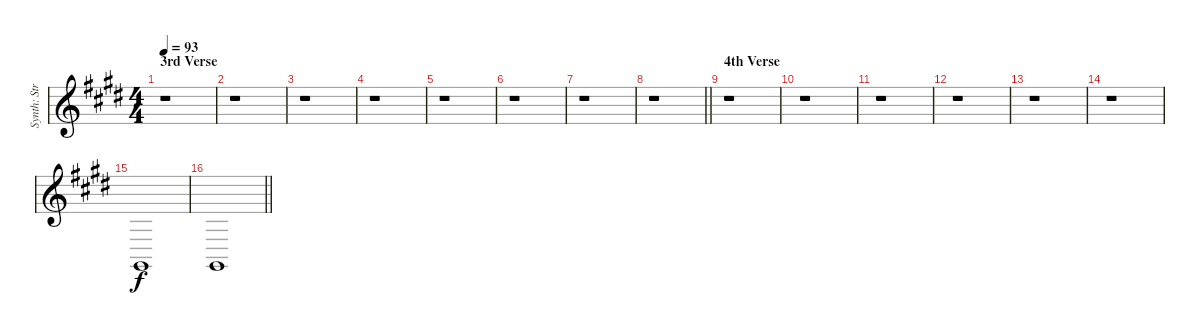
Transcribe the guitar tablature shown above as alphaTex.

\track ("Synth: Strings" "Synth: Str") {instrument stringensemble1}
\staff {score}
\tuning (E4 B3 G3 D3 A2 E2) {hide}
\ts (4 4)
\section ("" "3rd Verse")
\tempo 93
\clef g2
\ks c#minor
r.1{dy f} |
r.1 |
r.1 |
r.1 |
r.1 |
r.1 |
r.1 |
\barLineRight lightlight
r.1 |
\section ("" "4th Verse")
r.1 |
r.1 |
r.1 |
r.1 |
r.1 |
r.1 |
4.6.1 |
\barLineRight lightlight
4.6.1
